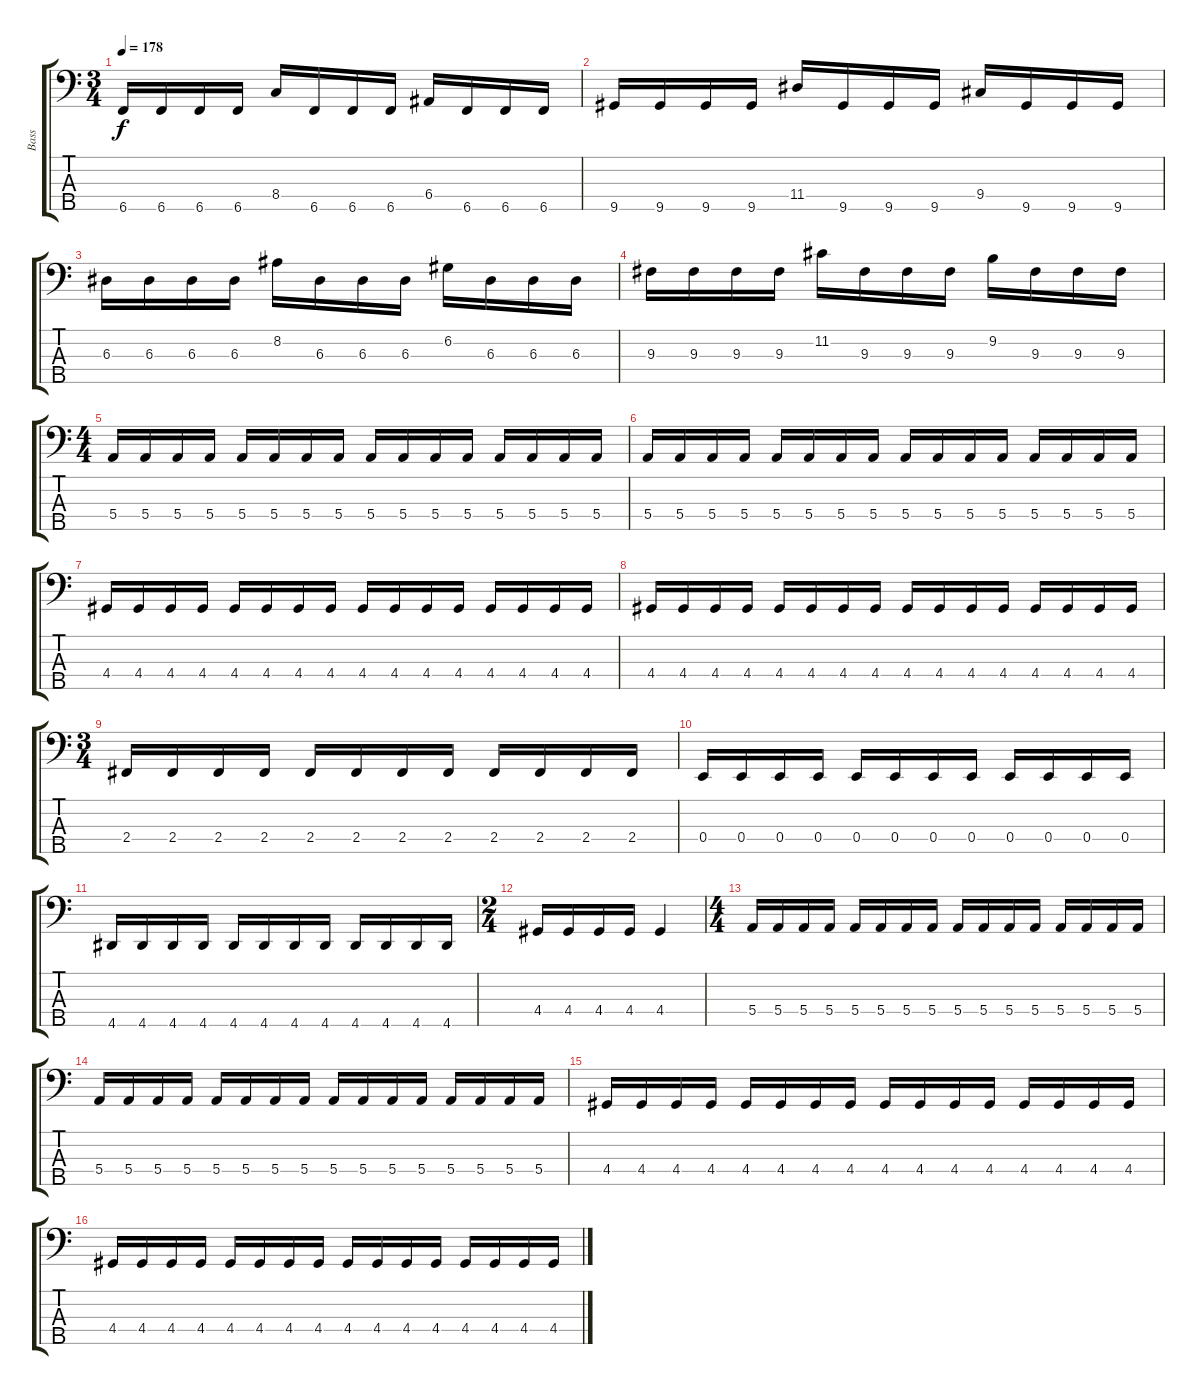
\track ("Bass" "Bass") {instrument electricbassfinger}
\staff {score tabs}
\tuning (G2 D2 A1 E1 B0) {hide}
\ts (3 4)
\tempo 178
\clef f4
\ks c
6.5.16{dy f} 6.5.16 6.5.16 6.5.16 8.4.16 6.5.16 6.5.16 6.5.16 6.4.16 6.5.16 6.5.16 6.5.16 |
9.5.16 9.5.16 9.5.16 9.5.16 11.4.16 9.5.16 9.5.16 9.5.16 9.4.16 9.5.16 9.5.16 9.5.16 |
6.3.16 6.3.16 6.3.16 6.3.16 8.2.16 6.3.16 6.3.16 6.3.16 6.2.16 6.3.16 6.3.16 6.3.16 |
9.3.16 9.3.16 9.3.16 9.3.16 11.2.16 9.3.16 9.3.16 9.3.16 9.2.16 9.3.16 9.3.16 9.3.16 |
\ts (4 4)
5.4.16 5.4.16 5.4.16 5.4.16 5.4.16 5.4.16 5.4.16 5.4.16 5.4.16 5.4.16 5.4.16 5.4.16 5.4.16 5.4.16 5.4.16 5.4.16 |
5.4.16 5.4.16 5.4.16 5.4.16 5.4.16 5.4.16 5.4.16 5.4.16 5.4.16 5.4.16 5.4.16 5.4.16 5.4.16 5.4.16 5.4.16 5.4.16 |
4.4.16 4.4.16 4.4.16 4.4.16 4.4.16 4.4.16 4.4.16 4.4.16 4.4.16 4.4.16 4.4.16 4.4.16 4.4.16 4.4.16 4.4.16 4.4.16 |
4.4.16 4.4.16 4.4.16 4.4.16 4.4.16 4.4.16 4.4.16 4.4.16 4.4.16 4.4.16 4.4.16 4.4.16 4.4.16 4.4.16 4.4.16 4.4.16 |
\ts (3 4)
2.4.16 2.4.16 2.4.16 2.4.16 2.4.16 2.4.16 2.4.16 2.4.16 2.4.16 2.4.16 2.4.16 2.4.16 |
0.4.16 0.4.16 0.4.16 0.4.16 0.4.16 0.4.16 0.4.16 0.4.16 0.4.16 0.4.16 0.4.16 0.4.16 |
4.5.16 4.5.16 4.5.16 4.5.16 4.5.16 4.5.16 4.5.16 4.5.16 4.5.16 4.5.16 4.5.16 4.5.16 |
\ts (2 4)
4.4.16 4.4.16 4.4.16 4.4.16 4.4.4 |
\ts (4 4)
5.4.16 5.4.16 5.4.16 5.4.16 5.4.16 5.4.16 5.4.16 5.4.16 5.4.16 5.4.16 5.4.16 5.4.16 5.4.16 5.4.16 5.4.16 5.4.16 |
5.4.16 5.4.16 5.4.16 5.4.16 5.4.16 5.4.16 5.4.16 5.4.16 5.4.16 5.4.16 5.4.16 5.4.16 5.4.16 5.4.16 5.4.16 5.4.16 |
4.4.16 4.4.16 4.4.16 4.4.16 4.4.16 4.4.16 4.4.16 4.4.16 4.4.16 4.4.16 4.4.16 4.4.16 4.4.16 4.4.16 4.4.16 4.4.16 |
4.4.16 4.4.16 4.4.16 4.4.16 4.4.16 4.4.16 4.4.16 4.4.16 4.4.16 4.4.16 4.4.16 4.4.16 4.4.16 4.4.16 4.4.16 4.4.16
